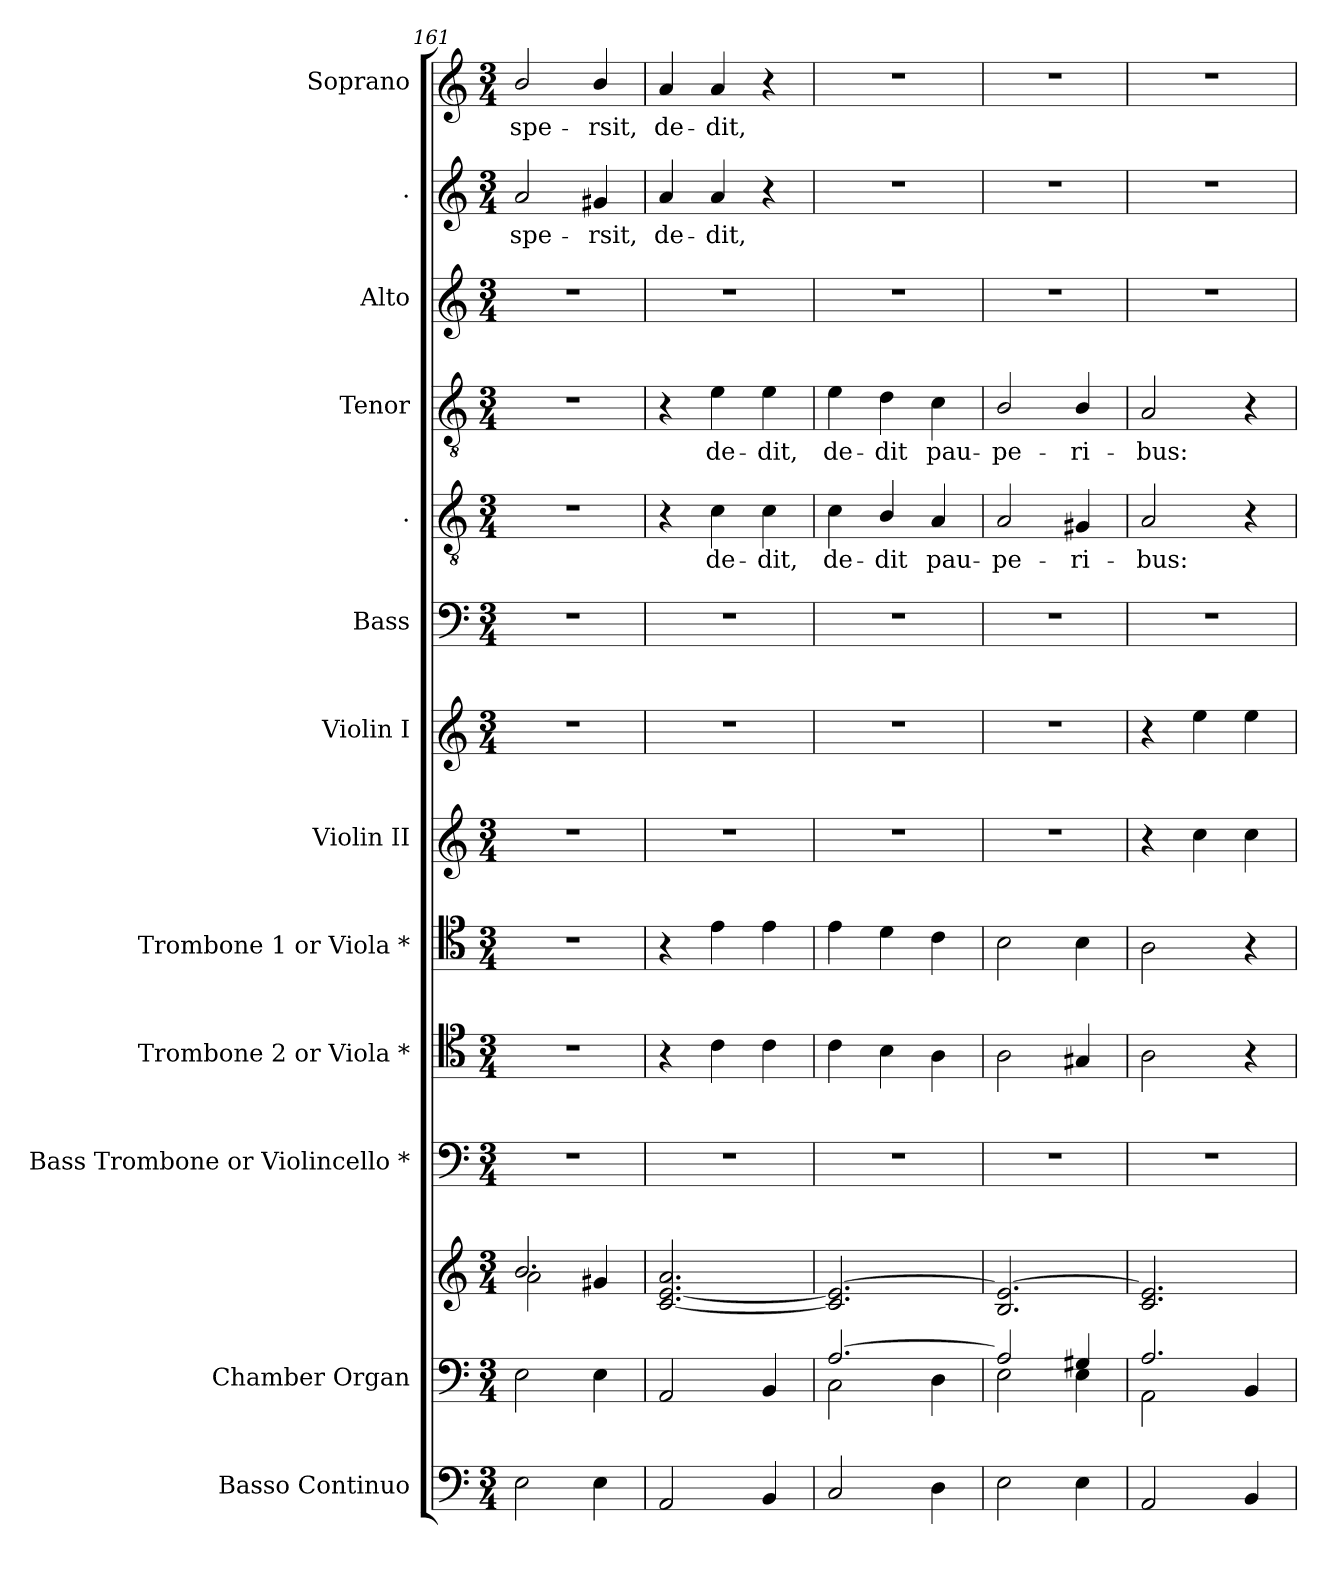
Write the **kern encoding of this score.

**kern	**kern	**kern	**kern	**kern	**kern	**kern	**kern	**kern	**kern	**text	**kern	**text	**kern	**kern	**text	**kern	**text
*part13	*part12	*part12	*part11	*part10	*part9	*part8	*part7	*part6	*part5	*part5	*part4	*part4	*part3	*part2	*part2	*part1	*part1
*staff14	*staff13	*staff12	*staff11	*staff10	*staff9	*staff8	*staff7	*staff6	*staff5	*staff5	*staff4	*staff4	*staff3	*staff2	*staff2	*staff1	*staff1
*I"Basso  Continuo	*I"Chamber  Organ	*	*I"Bass Trombone or Violincello *	*I"Trombone 2 or Viola *	*I"Trombone 1 or Viola *	*I"Violin II	*I"Violin I	*I"Bass	*I".	*	*I"Tenor	*	*I"Alto	*I".	*	*I"Soprano	*
*I'B Cont	*I'Org.	*	*I'B. Tbn.	*I'Tbn 2	*I'Tbn 1	*I'Vln. II	*I'Vln. I	*I'B.	*	*	*I'T,	*	*I'A.	*	*	*I'S.	*
*clefF4	*clefF4	*clefG2	*clefF4	*clefC4	*clefC4	*clefG2	*clefG2	*clefF4	*clefGv2	*	*clefGv2	*	*clefG2	*clefG2	*	*clefG2	*
*ITrd7c12	*	*	*	*	*	*	*	*	*ITrd7c12	*	*ITrd7c12	*	*	*	*	*	*
*k[]	*k[]	*k[]	*k[]	*k[]	*k[]	*k[]	*k[]	*k[]	*k[]	*	*k[]	*	*k[]	*k[]	*	*k[]	*
*M3/4	*M3/4	*M3/4	*M3/4	*M3/4	*M3/4	*M3/4	*M3/4	*M3/4	*M3/4	*	*M3/4	*	*M3/4	*M3/4	*	*M3/4	*
=161	=161	=161	=161	=161	=161	=161	=161	=161	=161	=161	=161	=161	=161	=161	=161	=161	=161
*	*	*^	*	*	*	*	*	*	*	*	*	*	*	*	*	*	*
!	!	!	!	!	!	!	!	!	!	!	!	!	!	!	!	!LO:LY:b	!	!LO:LY:b
2EE\	2E\	2.b/	2a\	2.r	2.r	2.r	2.r	2.r	2.r	2.r	.	2.r	.	2.r	2a/	-spe-	2b/	-spe-
!	!	!	!	!	!	!	!	!	!	!	!	!	!	!	!	!LO:LY:b	!	!LO:LY:b
4EE\	4E\	.	4g#X/	.	.	.	.	.	.	.	.	.	.	.	4g#X/	-rsit,	4b/	-rsit,
!!LO:PB:g=z
=162	=162	=162	=162	=162	=162	=162	=162	=162	=162	=162	=162	=162	=162	=162	=162	=162	=162	=162
!	!	!	!	!	!	!	!	!	!	!	!	!	!	!	!	!LO:LY:b	!	!LO:LY:b
*	*	*v	*v	*	*	*	*	*	*	*	*	*	*	*	*	*	*	*
2AAA/	2AA/	[2.c/ [2.e/ 2.a/	2.r	4r	4r	2.r	2.r	2.r	4r	.	4r	.	2.r	4a/	de-	4a/	de-
!	!	!	!	!	!	!	!	!	!	!LO:LY:b	!	!LO:LY:b	!	!	!LO:LY:b	!	!LO:LY:b
.	.	.	.	4c\	4e\	.	.	.	4C\	de-	4E\	de-	.	4a/	-dit,	4a/	-dit,
!	!	!	!	!	!	!	!	!	!	!LO:LY:b	!	!LO:LY:b	!	!	!	!	!
4BBB/	4BB/	.	.	4c\	4e\	.	.	.	4C\	-dit,	4E\	-dit,	.	4r	.	4r	.
=163	=163	=163	=163	=163	=163	=163	=163	=163	=163	=163	=163	=163	=163	=163	=163	=163	=163
*	*^	*	*	*	*	*	*	*	*	*	*	*	*	*	*	*	*
!	!	!	!	!	!	!	!	!	!	!	!LO:LY:b	!	!LO:LY:b	!	!	!	!	!
2CC/	[2.A/	2C\	2.c/] 2.e/_	2.r	4c\	4e\	2.r	2.r	2.r	4C\	de-	4E\	de-	2.r	2.r	.	2.r	.
!	!	!	!	!	!	!	!	!	!	!	!LO:LY:b	!	!LO:LY:b	!	!	!	!	!
.	.	.	.	.	4B\	4d\	.	.	.	4BB/	-dit	4D\	-dit	.	.	.	.	.
!	!	!	!	!	!	!	!	!	!	!	!LO:LY:b	!	!LO:LY:b	!	!	!	!	!
4DD\	.	4D\	.	.	4A\	4c\	.	.	.	4AA/	pau-	4C\	pau-	.	.	.	.	.
=164	=164	=164	=164	=164	=164	=164	=164	=164	=164	=164	=164	=164	=164	=164	=164	=164	=164	=164
!	!	!	!	!	!	!	!	!	!	!	!LO:LY:b	!	!LO:LY:b	!	!	!	!	!
2EE\	2A/]	2E\	2.B/ 2.e/_	2.r	2A\	2B\	2.r	2.r	2.r	2AA/	-pe-	2BB/	-pe-	2.r	2.r	.	2.r	.
!	!	!	!	!	!	!	!	!	!	!	!LO:LY:b	!	!LO:LY:b	!	!	!	!	!
4EE\	4G#X/	4E\	.	.	4G#X/	4B\	.	.	.	4GG#X/	-ri-	4BB/	-ri-	.	.	.	.	.
=165	=165	=165	=165	=165	=165	=165	=165	=165	=165	=165	=165	=165	=165	=165	=165	=165	=165	=165
!	!	!	!	!	!	!	!	!	!	!	!LO:LY:b	!	!LO:LY:b	!	!	!	!	!
2AAA/	2.A/	2AA\	2.c/ 2.e/]	2.r	2A\	2A\	4r	4r	2.r	2AA/	-bus:	2AA/	-bus:	2.r	2.r	.	2.r	.
.	.	.	.	.	.	.	4cc\	4ee\	.	.	.	.	.	.	.	.	.	.
4BBB/	.	4BB/	.	.	4r	4r	4cc\	4ee\	.	4r	.	4r	.	.	.	.	.	.
*	*v	*v	*	*	*	*	*	*	*	*	*	*	*	*	*	*	*	*
=	=	=	=	=	=	=	=	=	=	=	=	=	=	=	=	=	=
*-	*-	*-	*-	*-	*-	*-	*-	*-	*-	*-	*-	*-	*-	*-	*-	*-	*-
